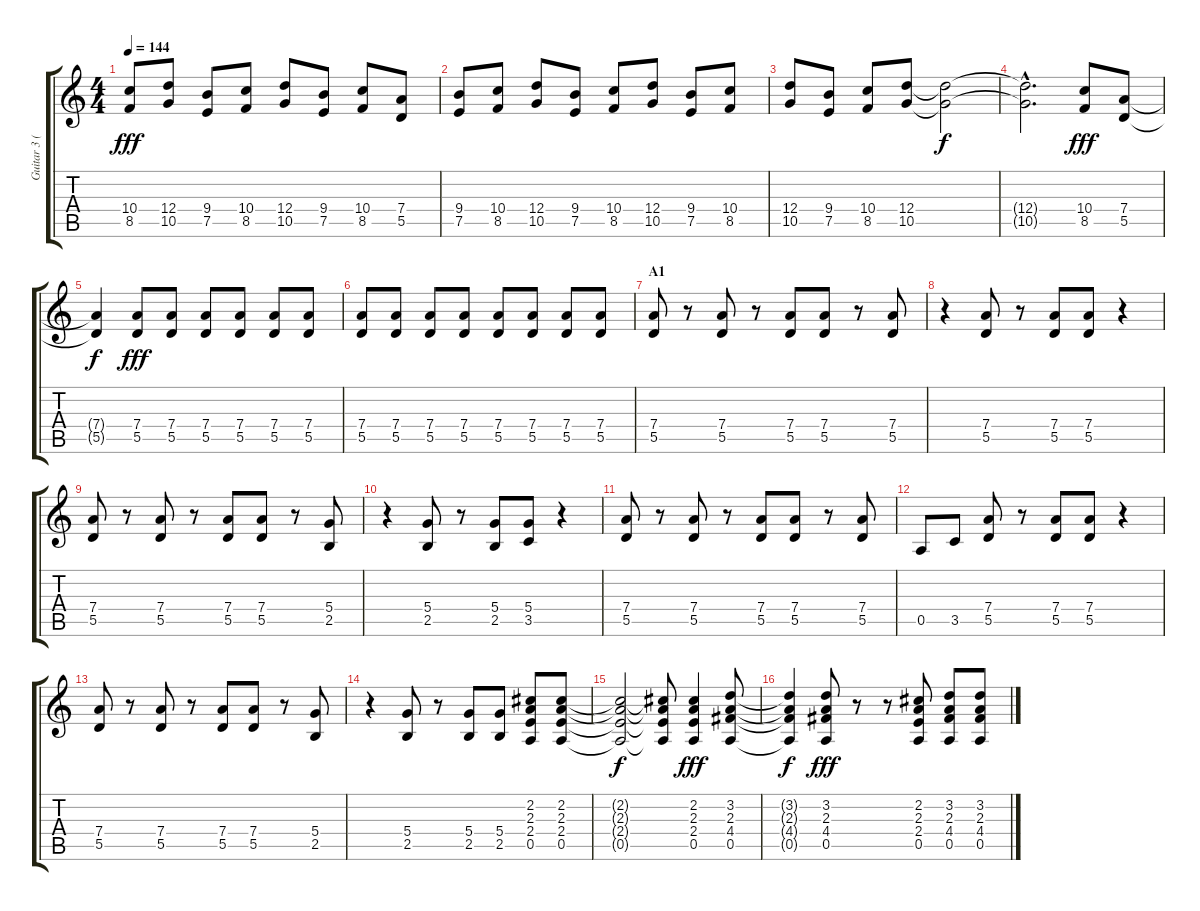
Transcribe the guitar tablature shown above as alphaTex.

\track ("Guitar 3 (Rhythm)" "Guitar 3 (") {instrument distortionguitar}
\staff {score tabs}
\tuning (E4 B3 G3 D3 A2 E2) {hide}
\ts (4 4)
\tempo 144
\clef g2
\ks c
(10.4 8.5).8{dy fff} (12.4 10.5).8 (9.4 7.5).8 (10.4 8.5).8 (12.4 10.5).8 (9.4 7.5).8 (10.4 8.5).8 (7.4 5.5).8 |
(9.4 7.5).8 (10.4 8.5).8 (12.4 10.5).8 (9.4 7.5).8 (10.4 8.5).8 (12.4 10.5).8 (9.4 7.5).8 (10.4 8.5).8 |
(12.4 10.5).8 (9.4 7.5).8 (10.4 8.5).8 (12.4 10.5).8 (12.4{t} 10.5{t}).2{dy f} |
(12.4{hac t} 10.5{hac t}).2{d} (10.4 8.5).8{dy fff} (7.4 5.5).8 |
(7.4{t} 5.5{t}).4{dy f} (7.4 5.5).8{dy fff} (7.4 5.5).8 (7.4 5.5).8 (7.4 5.5).8 (7.4 5.5).8 (7.4 5.5).8 |
(7.4 5.5).8 (7.4 5.5).8 (7.4 5.5).8 (7.4 5.5).8 (7.4 5.5).8 (7.4 5.5).8 (7.4 5.5).8 (7.4 5.5).8 |
\section ("" "A1")
(7.4 5.5).8 r.8 (7.4 5.5).8 r.8 (7.4 5.5).8 (7.4 5.5).8 r.8 (7.4 5.5).8 |
r.4 (7.4 5.5).8 r.8 (7.4 5.5).8 (7.4 5.5).8 r.4 |
(7.4 5.5).8 r.8 (7.4 5.5).8 r.8 (7.4 5.5).8 (7.4 5.5).8 r.8 (5.4 2.5).8 |
r.4 (5.4 2.5).8 r.8 (5.4 2.5).8 (5.4 3.5).8 r.4 |
(7.4 5.5).8 r.8 (7.4 5.5).8 r.8 (7.4 5.5).8 (7.4 5.5).8 r.8 (7.4 5.5).8 |
0.5.8 3.5.8 (7.4 5.5).8 r.8 (7.4 5.5).8 (7.4 5.5).8 r.4 |
(7.4 5.5).8 r.8 (7.4 5.5).8 r.8 (7.4 5.5).8 (7.4 5.5).8 r.8 (5.4 2.5).8 |
r.4 (5.4 2.5).8 r.8 (5.4 2.5).8 (5.4 2.5).8 (2.2 2.3 2.4 0.5).8 (2.2 2.3 2.4 0.5).8 |
(2.2{t} 2.3{t} 2.4{t} 0.5{t}).2{dy f} (2.2{t} 2.3{t} 2.4{t} 0.5{t}).8 (2.2 2.3 2.4 0.5).4{dy fff} (3.2 2.3 4.4 0.5).8 |
(3.2{t} 2.3{t} 4.4{t} 0.5{t}).4{dy f} (3.2 2.3 4.4 0.5).8{dy fff} r.8 r.8 (2.2 2.3 2.4 0.5).8 (3.2 2.3 4.4 0.5).8 (3.2 2.3 4.4 0.5).8
